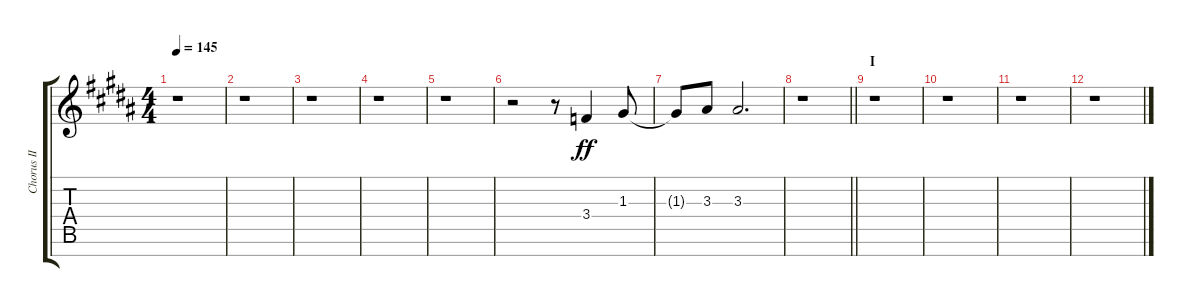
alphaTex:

\track ("Chorus II" "Chorus II") {instrument voiceoohs}
\staff {score tabs}
\tuning (E5 B4 G4 D4 A3 E3 B2) {hide}
\ts (4 4)
\tempo 145
\clef g2
\ks b
r.1{dy ff} |
r.1 |
r.1 |
r.1 |
r.1 |
r.2 r.8 3.4.4 1.3.8 |
1.3{t}.8 3.3.8 3.3.2{d} |
\barLineRight lightlight
r.1 |
\section ("" "I")
r.1 |
r.1 |
r.1 |
r.1
